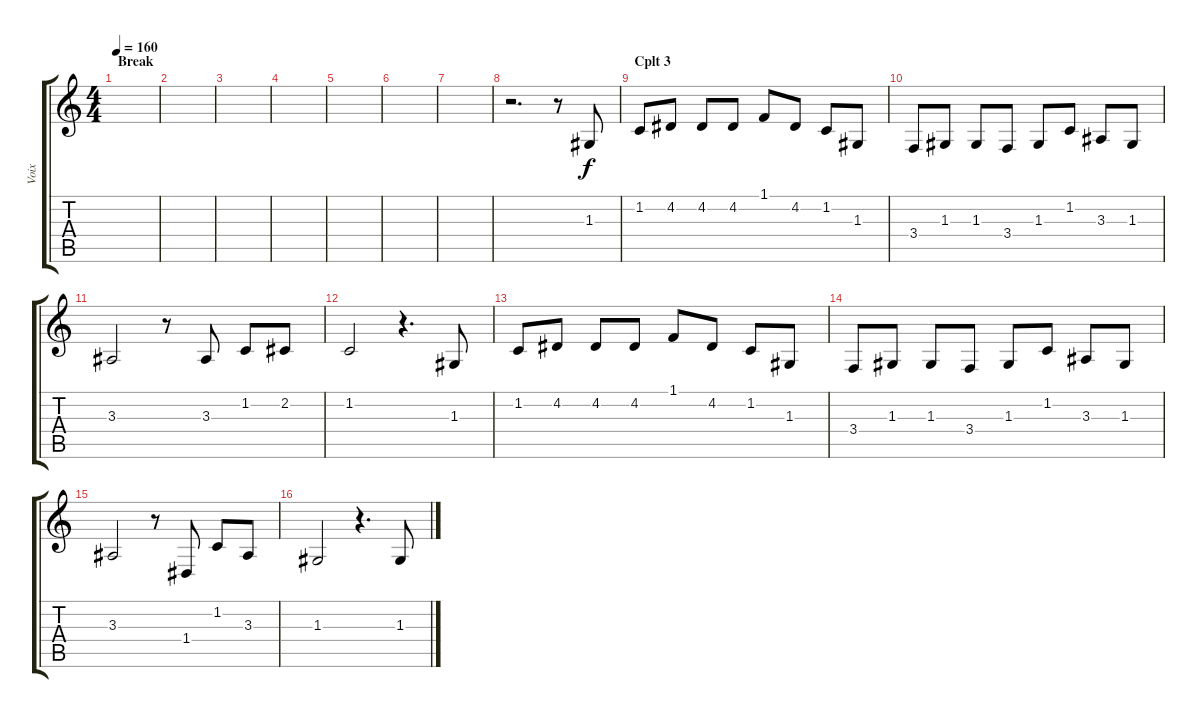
\track ("Voix" "Voix") {instrument clarinet}
\staff {score tabs}
\tuning (E4 B3 G3 D3 A2 E2) {hide}
\ts (4 4)
\section ("" "Break")
\tempo 160
\clef g2
\ks c
|
|
|
|
|
|
|
r.2{d} r.8 1.3.8 |
\section ("" "Cplt 3")
1.2.8 4.2.8 4.2.8 4.2.8 1.1.8 4.2.8 1.2.8 1.3.8 |
3.4.8 1.3.8 1.3.8 3.4.8 1.3.8 1.2.8 3.3.8 1.3.8 |
3.3.2 r.8 3.3.8 1.2.8 2.2.8 |
1.2.2 r.4{d} 1.3.8 |
1.2.8 4.2.8 4.2.8 4.2.8 1.1.8 4.2.8 1.2.8 1.3.8 |
3.4.8 1.3.8 1.3.8 3.4.8 1.3.8 1.2.8 3.3.8 1.3.8 |
3.3.2 r.8 1.4.8 1.2.8 3.3.8 |
1.3.2 r.4{d} 1.3.8
